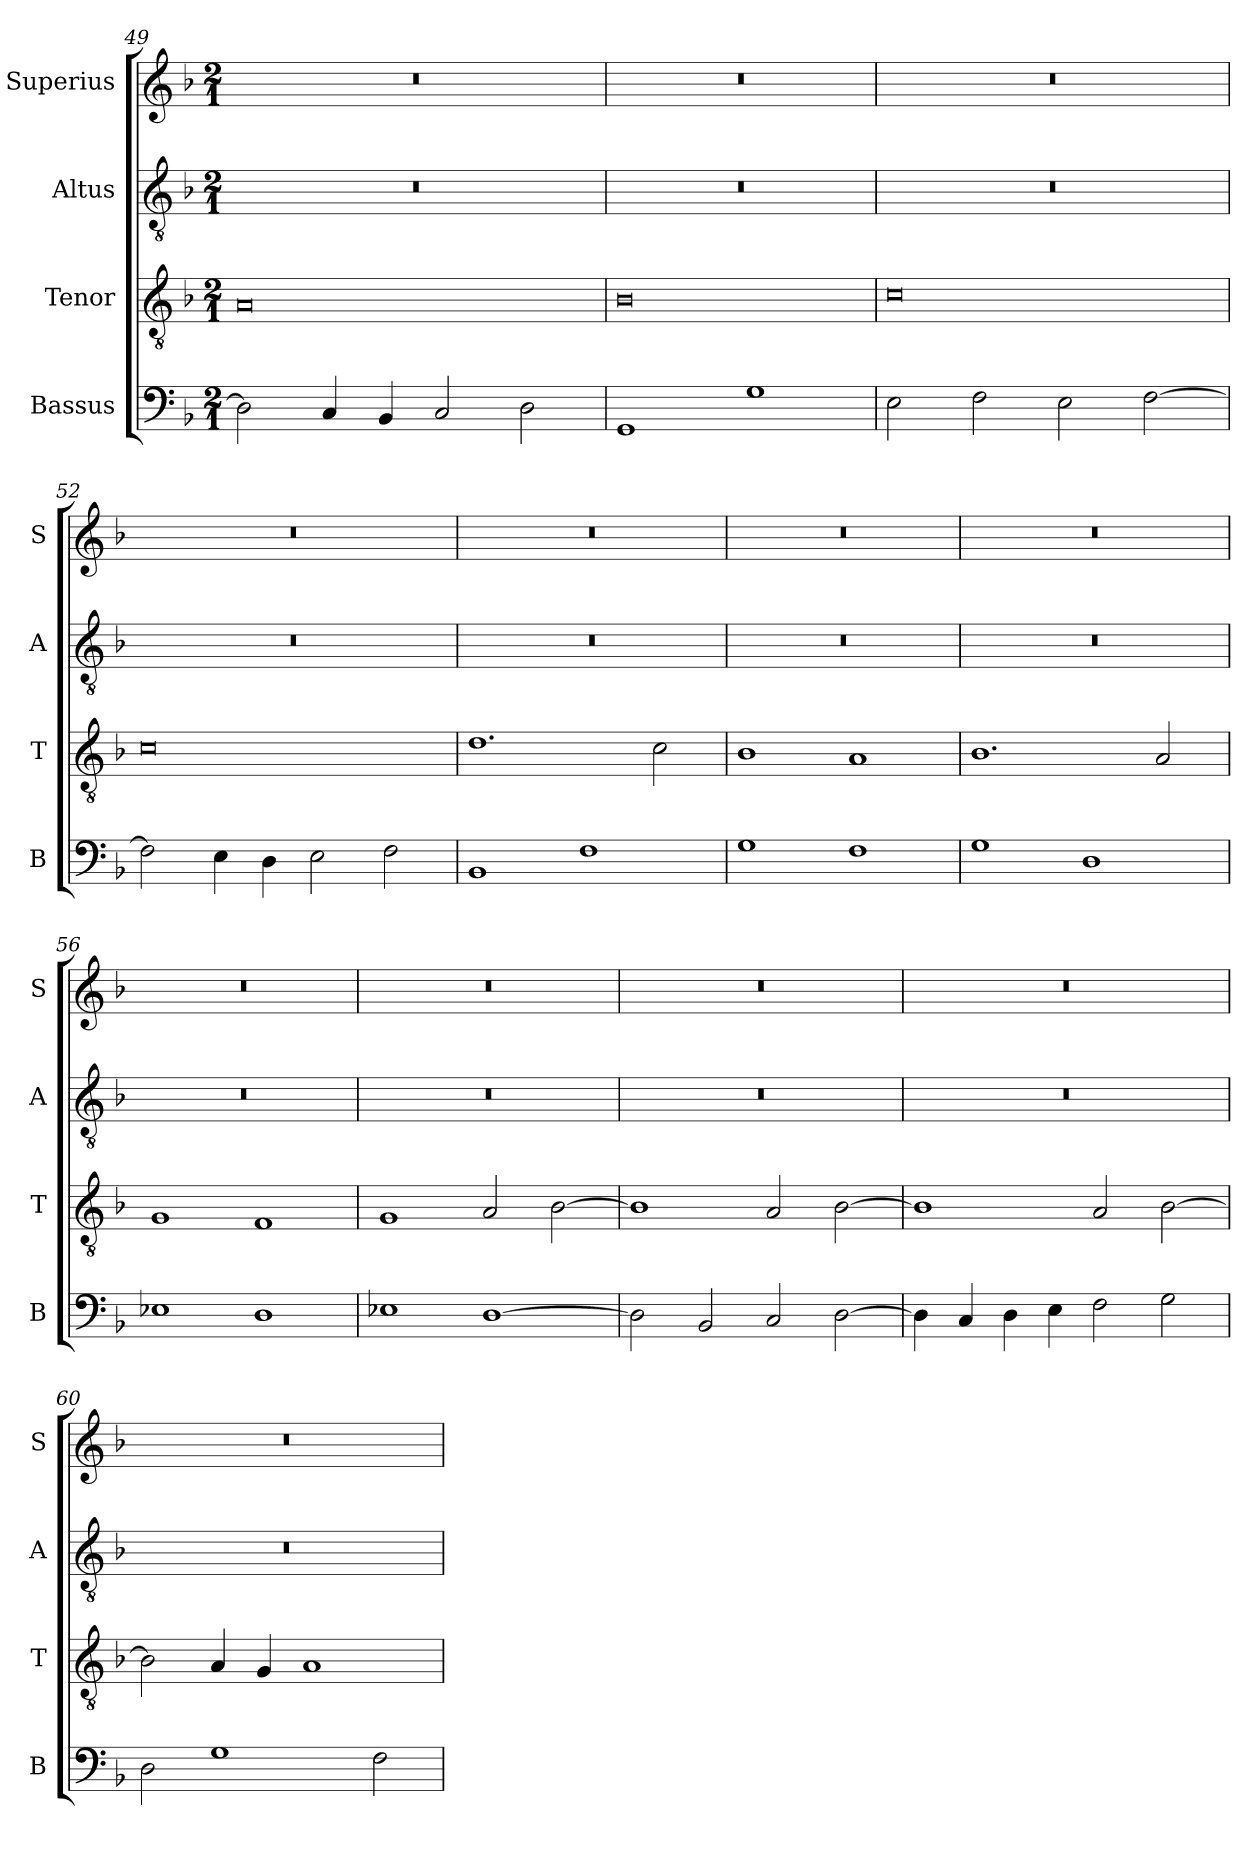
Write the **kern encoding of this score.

**kern	**kern	**kern	**kern
*part4	*part3	*part2	*part1
*staff4	*staff3	*staff2	*staff1
*I"Bassus	*I"Tenor	*I"Altus	*I"Superius
*I'B	*I'T	*I'A	*I'S
*clefF4	*clefGv2	*clefGv2	*clefG2
*k[b-]	*k[b-]	*k[b-]	*k[b-]
*M2/1	*M2/1	*M2/1	*M2/1
=49	=49	=49	=49
2D\]	0A	0r	0r
4C/	.	.	.
4BB-/	.	.	.
2C/	.	.	.
2D\	.	.	.
=50	=50	=50	=50
1GG	0B-	0r	0r
1G	.	.	.
=51	=51	=51	=51
2E\	0c	0r	0r
2F\	.	.	.
2E\	.	.	.
[2F\	.	.	.
=52	=52	=52	=52
2F\]	0c	0r	0r
4E\	.	.	.
4D\	.	.	.
2E\	.	.	.
2F\	.	.	.
=53	=53	=53	=53
1BB-	1.d	0r	0r
1F	.	.	.
.	2c\	.	.
=54	=54	=54	=54
1G	1B-	0r	0r
1F	1A	.	.
=55	=55	=55	=55
1G	1.B-	0r	0r
1D	.	.	.
.	2A/	.	.
=56	=56	=56	=56
1E-X	1G	0r	0r
1D	1F	.	.
=57	=57	=57	=57
1E-X	1G	0r	0r
[1D	2A/	.	.
.	[2B-\	.	.
=58	=58	=58	=58
2D\]	1B-]	0r	0r
2BB-/	.	.	.
2C/	2A/	.	.
[2D\	[2B-\	.	.
=59	=59	=59	=59
4D\]	1B-]	0r	0r
4C/	.	.	.
4D\	.	.	.
4E\	.	.	.
2F\	2A/	.	.
2G\	[2B-\	.	.
=60	=60	=60	=60
2D\	2B-\]	0r	0r
1G	4A/	.	.
.	4G/	.	.
.	1A	.	.
2F\	.	.	.
=	=	=	=
*-	*-	*-	*-
